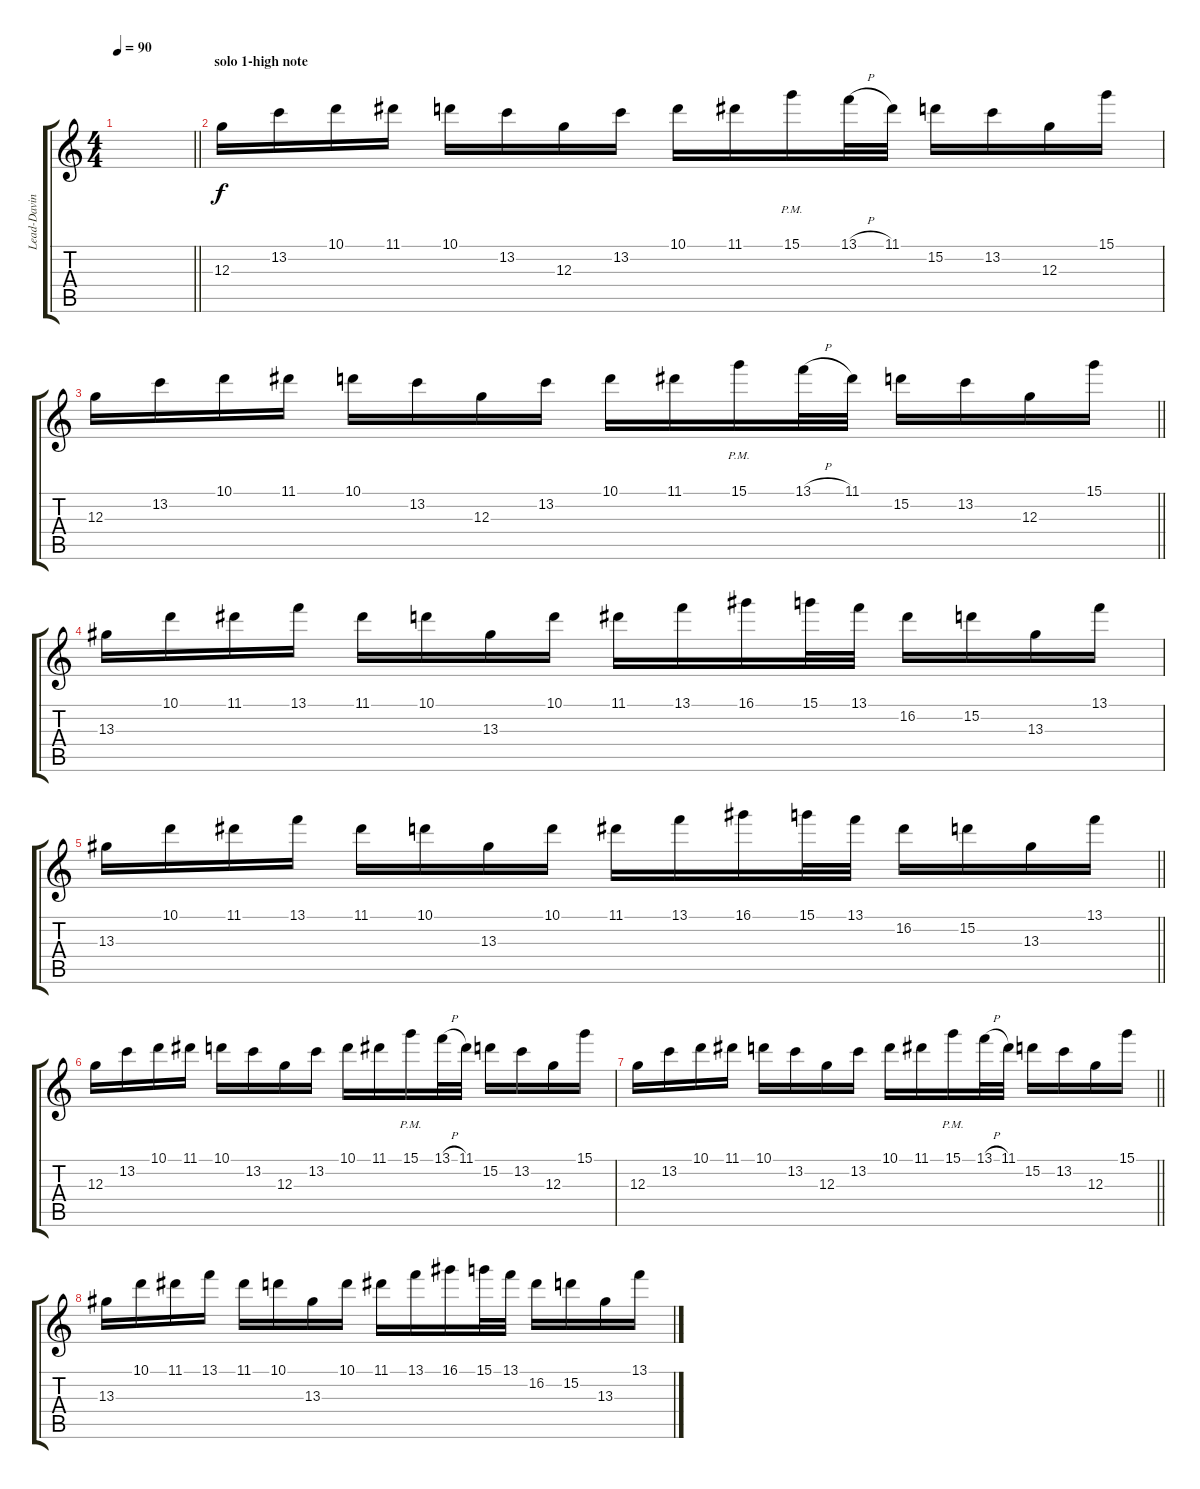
\track ("Lead-Davin" "Lead-Davin") {mute instrument overdrivenguitar}
\staff {score tabs}
\tuning (E4 B3 G3 D3 A2 E2) {hide}
\ts (4 4)
\tempo 90
\clef g2
\barLineRight lightlight
\ks c
|
\section ("" "solo 1-high note")
12.3.16 13.2.16 10.1.16 11.1.16 10.1.16 13.2.16 12.3.16 13.2.16 10.1.16 11.1.16 15.1{pm}.16 13.1{h}.32 11.1.32 15.2.16 13.2.16 12.3.16 15.1.16 |
\barLineRight lightlight
12.3.16 13.2.16 10.1.16 11.1.16 10.1.16 13.2.16 12.3.16 13.2.16 10.1.16 11.1.16 15.1{pm}.16 13.1{h}.32 11.1.32 15.2.16 13.2.16 12.3.16 15.1.16 |
13.3.16 10.1.16 11.1.16 13.1.16 11.1.16 10.1.16 13.3.16 10.1.16 11.1.16 13.1.16 16.1.16 15.1.32 13.1.32 16.2.16 15.2.16 13.3.16 13.1.16 |
\barLineRight lightlight
13.3.16 10.1.16 11.1.16 13.1.16 11.1.16 10.1.16 13.3.16 10.1.16 11.1.16 13.1.16 16.1.16 15.1.32 13.1.32 16.2.16 15.2.16 13.3.16 13.1.16 |
12.3.16 13.2.16 10.1.16 11.1.16 10.1.16 13.2.16 12.3.16 13.2.16 10.1.16 11.1.16 15.1{pm}.16 13.1{h}.32 11.1.32 15.2.16 13.2.16 12.3.16 15.1.16 |
\barLineRight lightlight
12.3.16 13.2.16 10.1.16 11.1.16 10.1.16 13.2.16 12.3.16 13.2.16 10.1.16 11.1.16 15.1{pm}.16 13.1{h}.32 11.1.32 15.2.16 13.2.16 12.3.16 15.1.16 |
13.3.16 10.1.16 11.1.16 13.1.16 11.1.16 10.1.16 13.3.16 10.1.16 11.1.16 13.1.16 16.1.16 15.1.32 13.1.32 16.2.16 15.2.16 13.3.16 13.1.16
